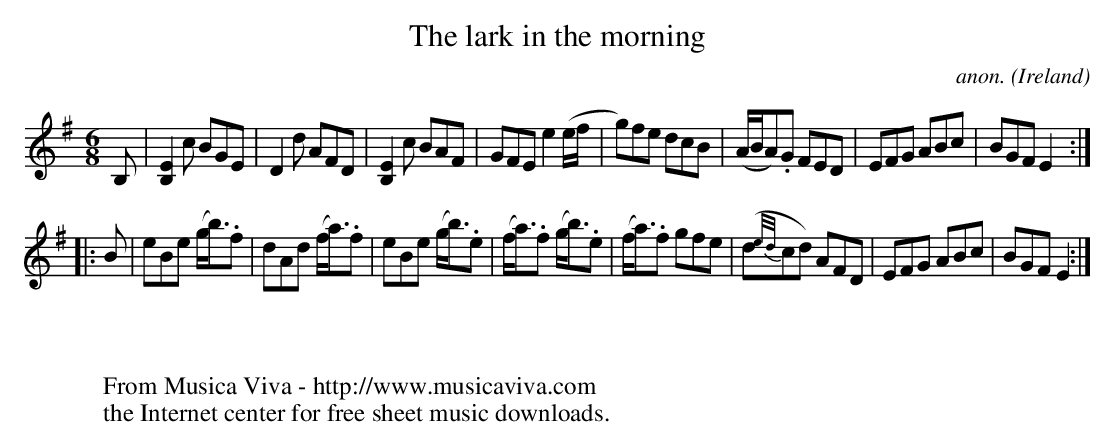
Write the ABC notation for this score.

X:1
T:The lark in the morning
C:anon.
O:Ireland
M:6/8
L:1/8
K:Em
B,|[B,2E2] c BGE|D2d AFD|[B,2E2]c BAF|GFE e2(e/f/|g)fe dcB|(A/B/A).G FED|EFG ABc|BGF E2:|
|:B|eBe (g<b).f|dAd (f<a).f|eBe (g<b).e|(f<a).f (g<b).e|(f<a).f gfe|(d{e/d/}cd) AFD|EFG ABc|BGF E2:|
W:
W:
W: From Musica Viva - http://www.musicaviva.com
W: the Internet center for free sheet music downloads.
